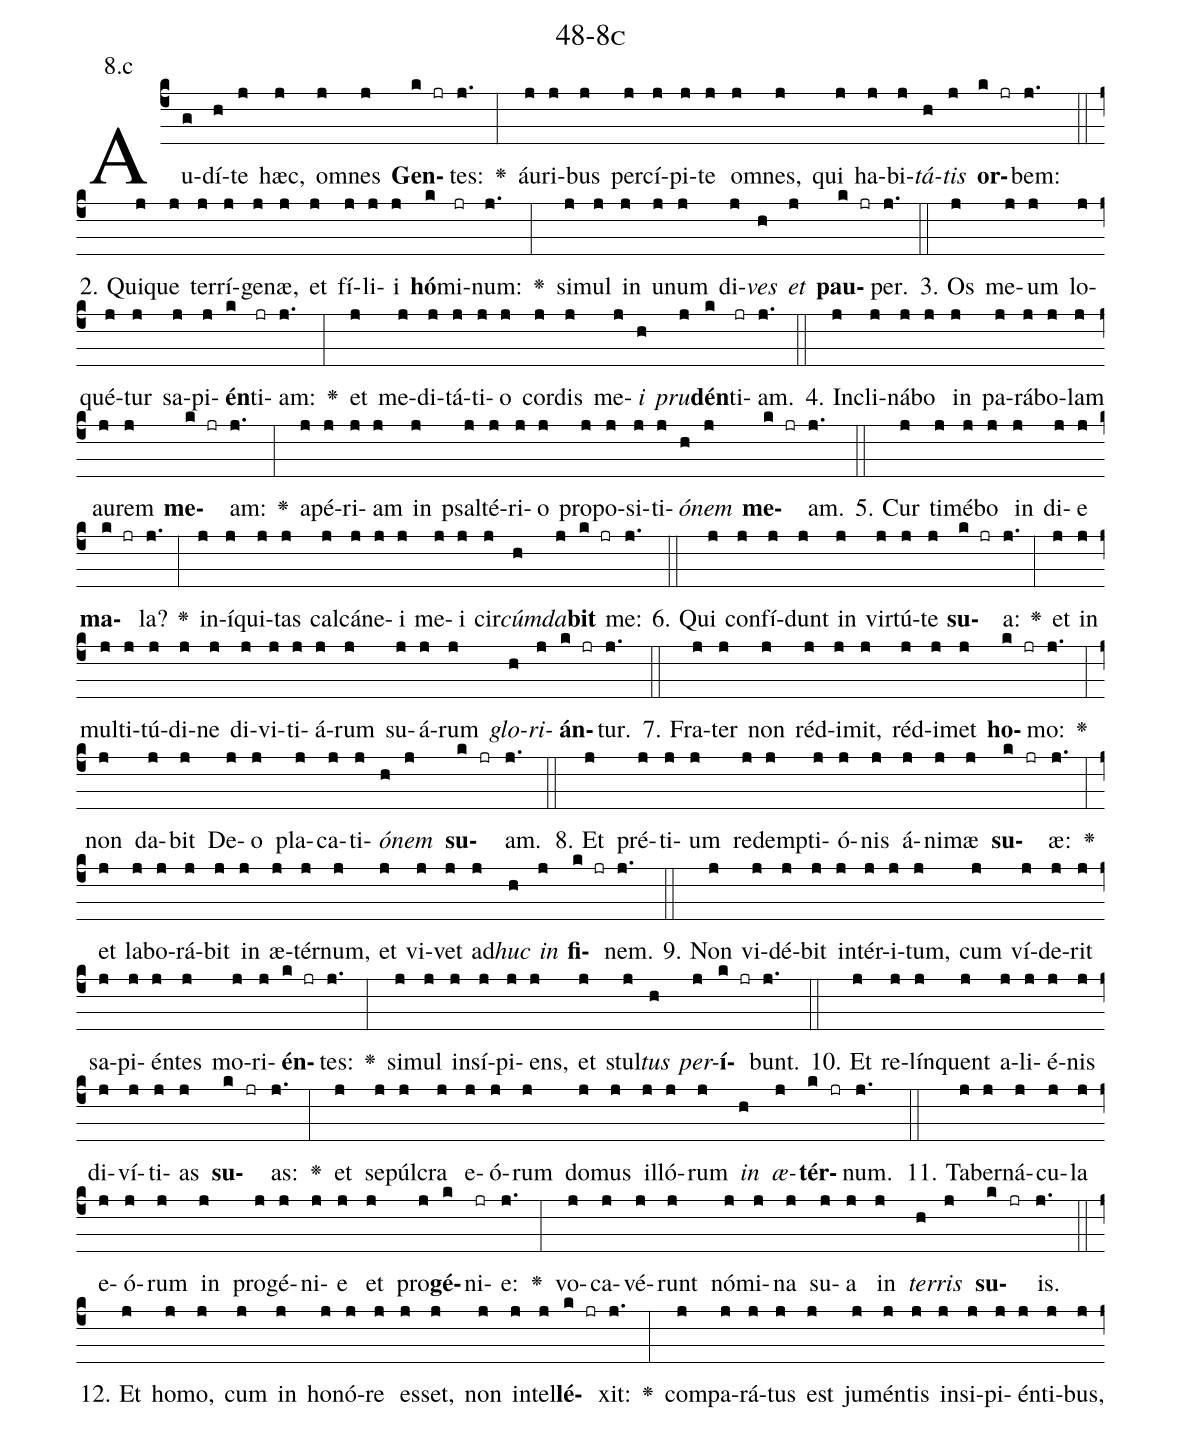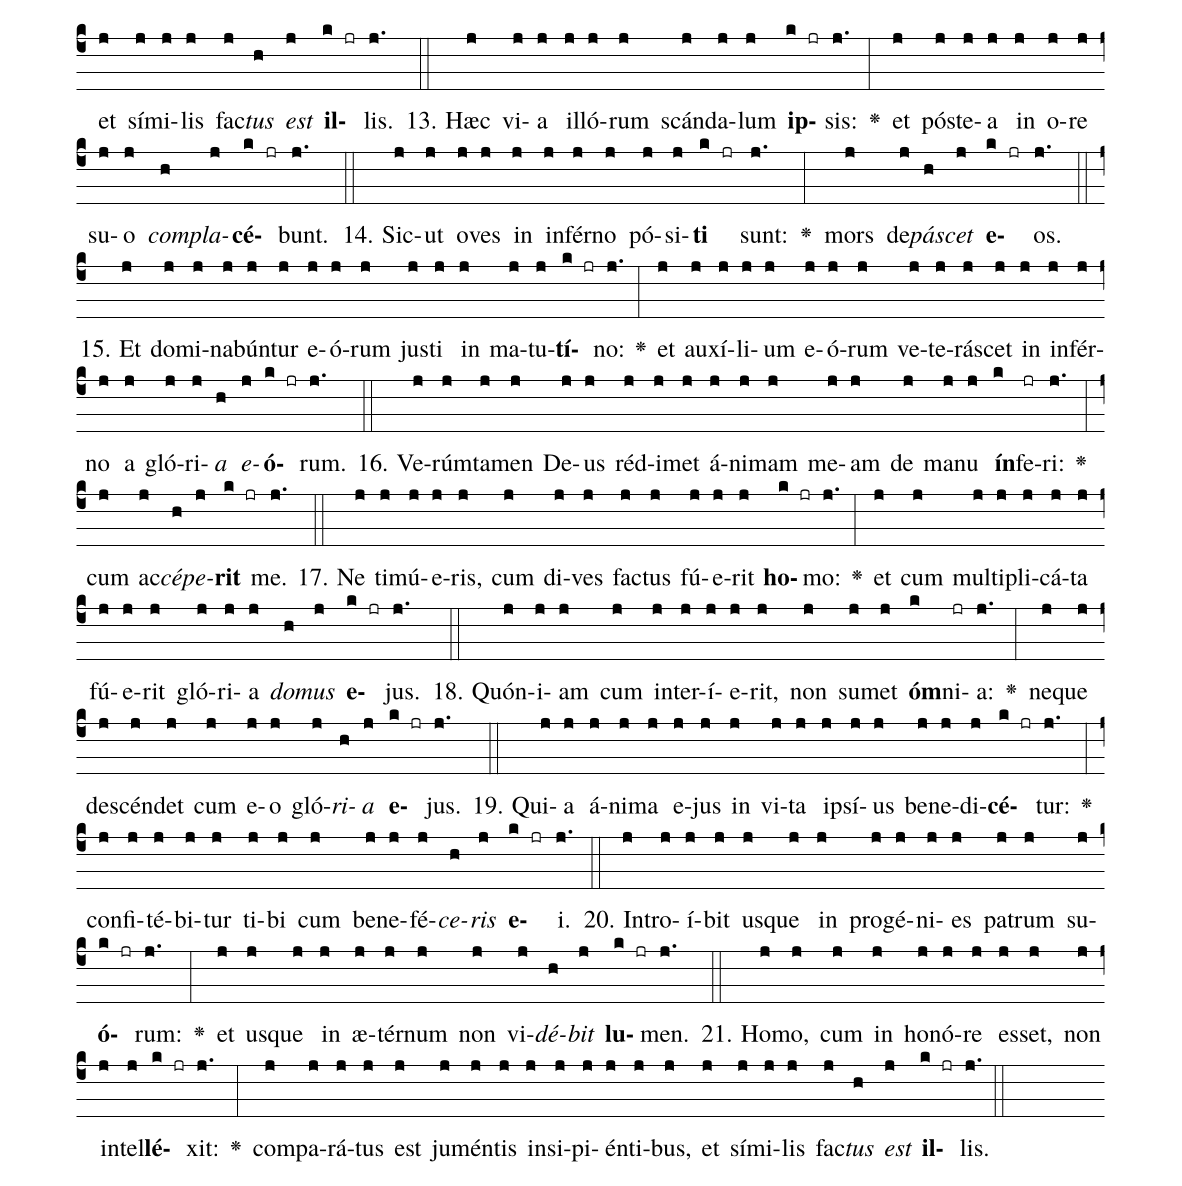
name: 48-8c;
annotation: 8.c;
%%
(c4)Au(g)dí(h)te(j) hæc,(j) om(j)nes(j) <b>Gen</b>(k jr)tes:(j.) <v>\greheightstar</v>(:) áu(j)ri(j)bus(j) per(j)cí(j)pi(j)te(j) om(j)nes,(j) qui(j) ha(j)bi(j)<i>tá</i>(h)<i>tis</i>(j) <b>or</b>(k jr)bem:(j.) (::)
2. Qui(j)que(j) ter(j)rí(j)ge(j)næ,(j) et(j) fí(j)li(j)i(j) <b>hó</b>(k)mi(jr)num:(j.) <v>\greheightstar</v>(:) si(j)mul(j) in(j) u(j)num(j) di(j)<i>ves</i>(h) <i>et</i>(j) <b>pau</b>(k jr)per.(j.) (::)
3. Os(j) me(j)um(j) lo(j)qué(j)tur(j) sa(j)pi(j)<b>én</b>(k)ti(jr)am:(j.) <v>\greheightstar</v>(:) et(j) me(j)di(j)tá(j)ti(j)o(j) cor(j)dis(j) me(j)<i>i</i>(h) <i>pru</i>(j)<b>dén</b>(k)ti(jr)am.(j.) (::)
4. In(j)cli(j)ná(j)bo(j) in(j) pa(j)rá(j)bo(j)lam(j) au(j)rem(j) <b>me</b>(k jr)am:(j.) <v>\greheightstar</v>(:) a(j)pé(j)ri(j)am(j) in(j) psal(j)té(j)ri(j)o(j) pro(j)po(j)si(j)ti(j)<i>ó</i>(h)<i>nem</i>(j) <b>me</b>(k jr)am.(j.) (::)
5. Cur(j) ti(j)mé(j)bo(j) in(j) di(j)e(j) <b>ma</b>(k jr)la?(j.) <v>\greheightstar</v>(:) in(j)í(j)qui(j)tas(j) cal(j)cá(j)ne(j)i(j) me(j)i(j) cir(j)<i>cúm</i>(h)<i>da</i>(j)<b>bit</b>(k jr) me:(j.) (::)
6. Qui(j) con(j)fí(j)dunt(j) in(j) vir(j)tú(j)te(j) <b>su</b>(k jr)a:(j.) <v>\greheightstar</v>(:) et(j) in(j) mul(j)ti(j)tú(j)di(j)ne(j) di(j)vi(j)ti(j)á(j)rum(j) su(j)á(j)rum(j) <i>glo</i>(h)<i>ri</i>(j)<b>án</b>(k jr)tur.(j.) (::)
7. Fra(j)ter(j) non(j) réd(j)i(j)mit,(j) réd(j)i(j)met(j) <b>ho</b>(k jr)mo:(j.) <v>\greheightstar</v>(:) non(j) da(j)bit(j) De(j)o(j) pla(j)ca(j)ti(j)<i>ó</i>(h)<i>nem</i>(j) <b>su</b>(k jr)am.(j.) (::)
8. Et(j) pré(j)ti(j)um(j) red(j)emp(j)ti(j)ó(j)nis(j) á(j)ni(j)mæ(j) <b>su</b>(k jr)æ:(j.) <v>\greheightstar</v>(:) et(j) la(j)bo(j)rá(j)bit(j) in(j) æ(j)tér(j)num,(j) et(j) vi(j)vet(j) ad(j)<i>huc</i>(h) <i>in</i>(j) <b>fi</b>(k jr)nem.(j.) (::)
9. Non(j) vi(j)dé(j)bit(j) in(j)tér(j)i(j)tum,(j) cum(j) ví(j)de(j)rit(j) sa(j)pi(j)én(j)tes(j) mo(j)ri(j)<b>én</b>(k jr)tes:(j.) <v>\greheightstar</v>(:) si(j)mul(j) in(j)sí(j)pi(j)ens,(j) et(j) stul(j)<i>tus</i>(h) <i>per</i>(j)<b>í</b>(k jr)bunt.(j.) (::)
10. Et(j) re(j)lín(j)quent(j) a(j)li(j)é(j)nis(j) di(j)ví(j)ti(j)as(j) <b>su</b>(k jr)as:(j.) <v>\greheightstar</v>(:) et(j) se(j)púl(j)cra(j) e(j)ó(j)rum(j) do(j)mus(j) il(j)ló(j)rum(j) <i>in</i>(h) <i>æ</i>(j)<b>tér</b>(k jr)num.(j.) (::)
11. Ta(j)ber(j)ná(j)cu(j)la(j) e(j)ó(j)rum(j) in(j) pro(j)gé(j)ni(j)e(j) et(j) pro(j)<b>gé</b>(k)ni(jr)e:(j.) <v>\greheightstar</v>(:) vo(j)ca(j)vé(j)runt(j) nó(j)mi(j)na(j) su(j)a(j) in(j) <i>ter</i>(h)<i>ris</i>(j) <b>su</b>(k jr)is.(j.) (::)
12. Et(j) ho(j)mo,(j) cum(j) in(j) ho(j)nó(j)re(j) es(j)set,(j) non(j) in(j)tel(j)<b>lé</b>(k jr)xit:(j.) <v>\greheightstar</v>(:) com(j)pa(j)rá(j)tus(j) est(j) ju(j)mén(j)tis(j) in(j)si(j)pi(j)én(j)ti(j)bus,(j) et(j) sí(j)mi(j)lis(j) fac(j)<i>tus</i>(h) <i>est</i>(j) <b>il</b>(k jr)lis.(j.) (::)
13. Hæc(j) vi(j)a(j) il(j)ló(j)rum(j) scán(j)da(j)lum(j) <b>ip</b>(k jr)sis:(j.) <v>\greheightstar</v>(:) et(j) póst(j)e(j)a(j) in(j) o(j)re(j) su(j)o(j) <i>com</i>(h)<i>pla</i>(j)<b>cé</b>(k jr)bunt.(j.) (::)
14. Sic(j)ut(j) o(j)ves(j) in(j) in(j)fér(j)no(j) pó(j)si(j)<b>ti</b>(k jr) sunt:(j.) <v>\greheightstar</v>(:) mors(j) de(j)<i>pá</i>(h)<i>scet</i>(j) <b>e</b>(k jr)os.(j.) (::)
15. Et(j) do(j)mi(j)na(j)bún(j)tur(j) e(j)ó(j)rum(j) jus(j)ti(j) in(j) ma(j)tu(j)<b>tí</b>(k jr)no:(j.) <v>\greheightstar</v>(:) et(j) au(j)xí(j)li(j)um(j) e(j)ó(j)rum(j) ve(j)te(j)rá(j)scet(j) in(j) in(j)fér(j)no(j) a(j) gló(j)ri(j)<i>a</i>(h) <i>e</i>(j)<b>ó</b>(k jr)rum.(j.) (::)
16. Ve(j)rúm(j)ta(j)men(j) De(j)us(j) réd(j)i(j)met(j) á(j)ni(j)mam(j) me(j)am(j) de(j) ma(j)nu(j) <b>ín</b>(k)fe(jr)ri:(j.) <v>\greheightstar</v>(:) cum(j) ac(j)<i>cé</i>(h)<i>pe</i>(j)<b>rit</b>(k jr) me.(j.) (::)
17. Ne(j) ti(j)mú(j)e(j)ris,(j) cum(j) di(j)ves(j) fac(j)tus(j) fú(j)e(j)rit(j) <b>ho</b>(k jr)mo:(j.) <v>\greheightstar</v>(:) et(j) cum(j) mul(j)ti(j)pli(j)cá(j)ta(j) fú(j)e(j)rit(j) gló(j)ri(j)a(j) <i>do</i>(h)<i>mus</i>(j) <b>e</b>(k jr)jus.(j.) (::)
18. Quón(j)i(j)am(j) cum(j) in(j)ter(j)í(j)e(j)rit,(j) non(j) su(j)met(j) <b>óm</b>(k)ni(jr)a:(j.) <v>\greheightstar</v>(:) ne(j)que(j) de(j)scén(j)det(j) cum(j) e(j)o(j) gló(j)<i>ri</i>(h)<i>a</i>(j) <b>e</b>(k jr)jus.(j.) (::)
19. Qui(j)a(j) á(j)ni(j)ma(j) e(j)jus(j) in(j) vi(j)ta(j) ip(j)sí(j)us(j) be(j)ne(j)di(j)<b>cé</b>(k jr)tur:(j.) <v>\greheightstar</v>(:) con(j)fi(j)té(j)bi(j)tur(j) ti(j)bi(j) cum(j) be(j)ne(j)fé(j)<i>ce</i>(h)<i>ris</i>(j) <b>e</b>(k jr)i.(j.) (::)
20. In(j)tro(j)í(j)bit(j) us(j)que(j) in(j) pro(j)gé(j)ni(j)es(j) pa(j)trum(j) su(j)<b>ó</b>(k jr)rum:(j.) <v>\greheightstar</v>(:) et(j) us(j)que(j) in(j) æ(j)tér(j)num(j) non(j) vi(j)<i>dé</i>(h)<i>bit</i>(j) <b>lu</b>(k jr)men.(j.) (::)
21. Ho(j)mo,(j) cum(j) in(j) ho(j)nó(j)re(j) es(j)set,(j) non(j) in(j)tel(j)<b>lé</b>(k jr)xit:(j.) <v>\greheightstar</v>(:) com(j)pa(j)rá(j)tus(j) est(j) ju(j)mén(j)tis(j) in(j)si(j)pi(j)én(j)ti(j)bus,(j) et(j) sí(j)mi(j)lis(j) fac(j)<i>tus</i>(h) <i>est</i>(j) <b>il</b>(k jr)lis.(j.) (::)
